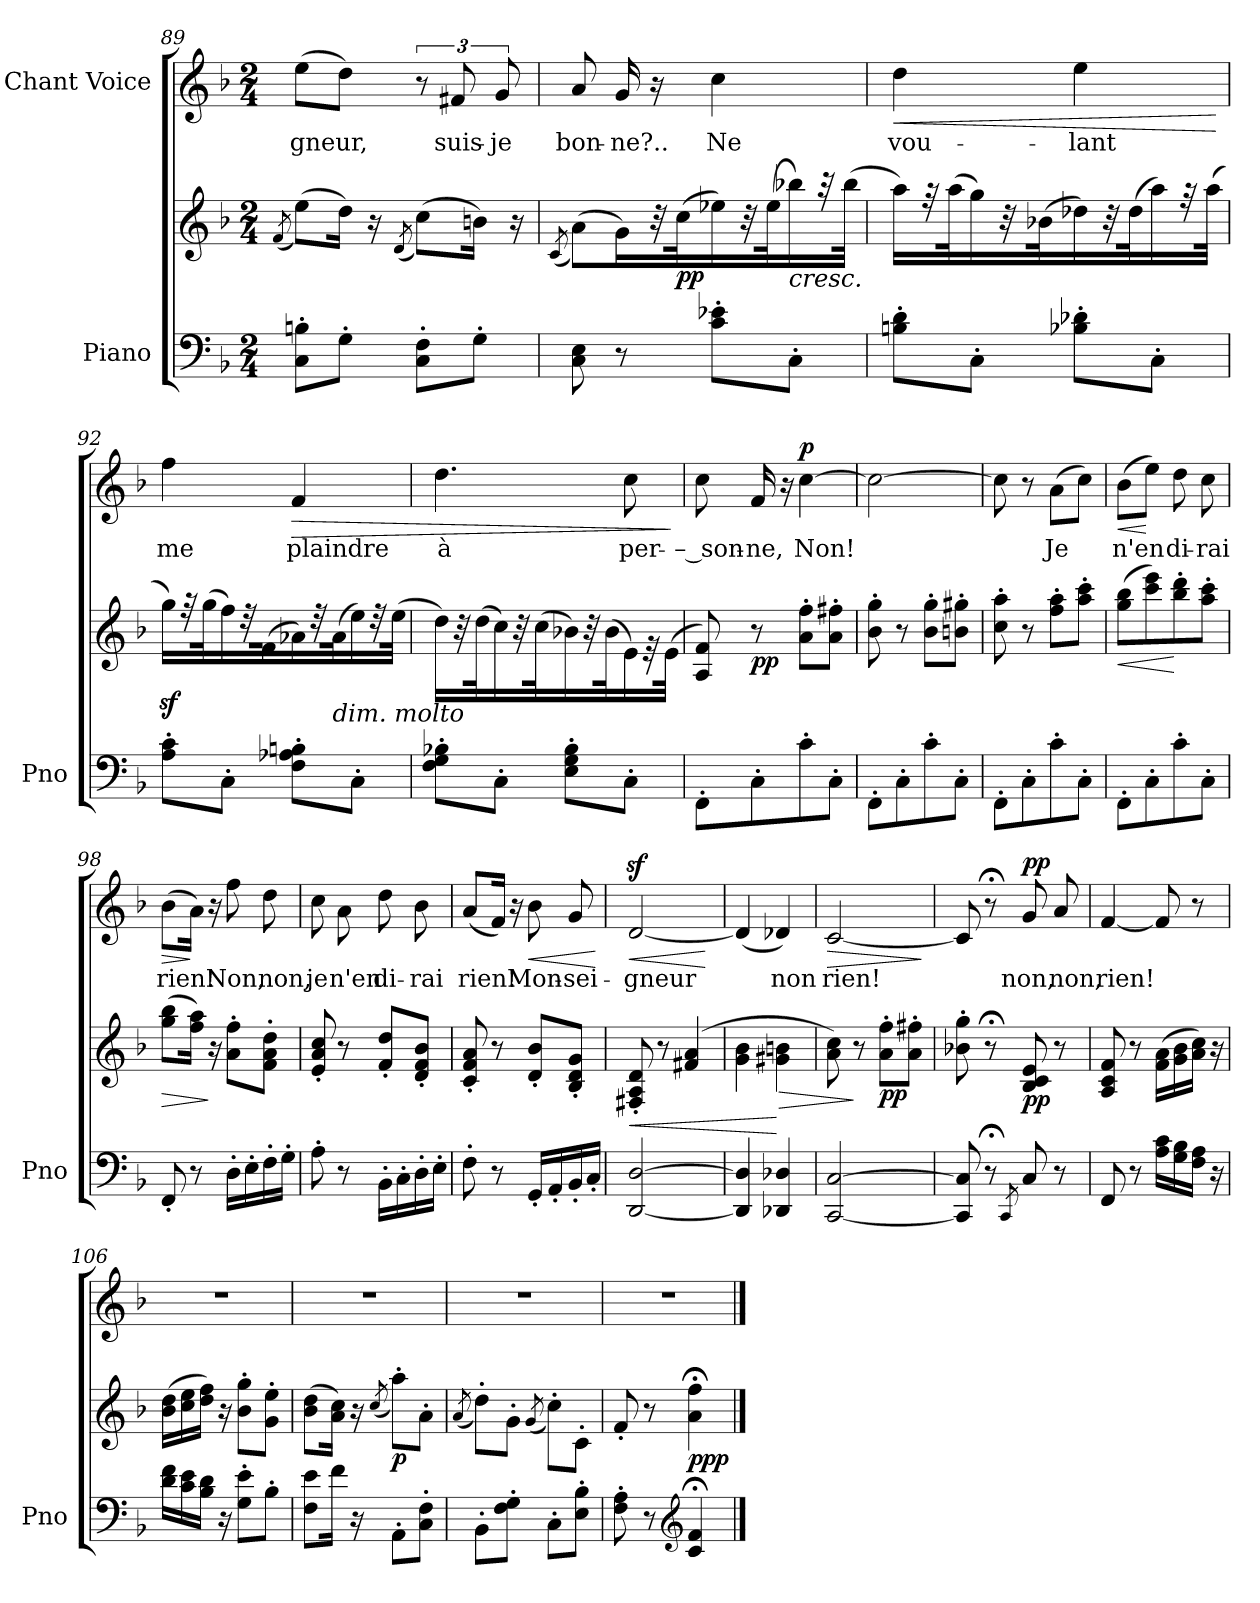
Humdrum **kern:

**kern	**kern	**dynam	**kern	**text	**dynam
*part2	*part2	*part2	*part1	*part1	*part1
*staff3	*staff2	*staff2/3	*staff1	*staff1	*staff1
*I"Piano	*	*	*I"Chant Voice	*	*
*I'Pno	*	*	*	*	*
*clefF4	*clefG2	*	*clefG2	*	*
*k[b-]	*k[b-]	*	*k[b-]	*	*
*M2/4	*M2/4	*	*M2/4	*	*
=89	=89	=89	=89	=89	=89
.	(8qf/	.	.	.	.
!	!	!	!	!LO:LY:b	!
8C\' 8Bn\'L	(8ee\L)	.	(8ee\L	-gneur,	.
8G'\J	16dd\Jk)	.	8dd\J)	.	.
.	16r	.	.	.	.
.	(8qd/	.	.	.	.
8C\' 8F\'L	(8cc\L)	.	12r	.	.
!	!	!	!	!LO:LY:b	!
.	.	.	12f#X/	suis-	.
8G'\J	16bn\Jk)	.	.	.	.
!	!	!	!	!LO:LY:b	!
.	.	.	12g/	-je	.
.	16r	.	.	.	.
!!LO:LB:g=z
=90	=90	=90	=90	=90	=90
.	(8qc/	.	.	.	.
!	!	!	!	!LO:LY:b	!
8C\ 8E\	(8a/L)	.	8a/	bon-	.
!	!	!	!	!LO:LY:b	!
8r	16g/Jk)	.	16g/	-ne?..	.
.	32r	.	16r	.	.
!	!	!LO:DY:b	!	!	!
.	(32cc\	pp	.	.	.
!	!	!	!	!LO:LY:b	!
8c\' 8e-X\'L	16ee-X\LL)	.	4cc\	Ne	.
.	32r	.	.	.	.
.	(32ee-\J	.	.	.	.
!	!LO:TX:b:i:t=cresc.	!	!	!	!
8C'\J	16bb-X\)	.	.	.	.
.	32r	.	.	.	.
.	(32bb-\JJJ	.	.	.	.
!!LO:PB:g=z
=91	=91	=91	=91	=91	=91
!	!	!	!	!LO:LY:b	!LO:HP:b
8Bn\' 8d\'L	16aa\LL)	.	4dd\	vou-	<
.	32r	.	.	.	.
.	(32aa\J	.	.	.	.
8C'\J	16gg\)	.	.	.	.
.	32r	.	.	.	.
.	(32b-X\JJJ	.	.	.	.
!	!	!	!	!LO:LY:b	!
8B-X\' 8d-X\'L	16dd-X\LL)	.	4ee\	-lant	.
.	32r	.	.	.	.
.	(32dd-\J	.	.	.	.
8C'\J	16aa\)	.	.	.	.
.	32r	.	.	.	.
.	(32aa\JJJ	.	.	.	.
.	.	.	.	.	[
=92	=92	=92	=92	=92	=92
!	!	!	!	!LO:LY:b	!
8A\' 8c\'L	16ggz<\LL)	.	4ff\	me	.
.	32r	.	.	.	.
.	(32gg\J	.	.	.	.
8C'\J	16ff\)	.	.	.	.
.	32r	.	.	.	.
.	(32f\JJJ	.	.	.	.
!	!	!	!	!LO:LY:b	!LO:HP:b
8F\' 8A-X\' 8Bn\'L	16a-X\LL)	.	4f/	plaindre	>
.	32r	.	.	.	.
!	!LO:TX:b:i:t=dim.  molto	!	!	!	!
.	(32a-\J	.	.	.	.
8C'\J	16ee\)	.	.	.	.
.	32r	.	.	.	.
.	(32ee\JJJ	.	.	.	.
!!LO:LB:g=z
=93	=93	=93	=93	=93	=93
!	!	!	!	!LO:LY:b	!
8F\' 8G\' 8B-X\'L	16dd\LL)	.	4.dd\	à	.
.	32r	.	.	.	.
.	(>32dd\J	.	.	.	.
8C'\J	16cc\)	.	.	.	.
.	32r	.	.	.	.
.	(32cc\JJJ	.	.	.	.
8E\' 8G\' 8B-\'L	16b-X\LL)	.	.	.	.
.	32r	.	.	.	.
.	(32b-\J	.	.	.	.
!	!	!	!	!LO:LY:b	!
8C'\J	16e\)	.	8cc\	per-	.
.	32r	.	.	.	.
.	(32e\JJJ	.	.	.	.
.	.	.	.	.	]
!!LO:LB:g=z
=94	=94	=94	=94	=94	=94
!	!	!	!	!LO:LY:b	!
8FF'\L	8A/ 8f/)	.	8cc\	-– son-	.
!	!	!LO:DY:b	!	!LO:LY:b	!
8C'\	8r	pp	16f/	-ne,	.
.	.	.	16r	.	.
!	!	!	!	!LO:LY:b	!LO:DY:a
8c'\	8a\' 8ff\'L	.	[4cc\	Non!	p
8C'\J	8a\' 8ff#X\'J	.	.	.	.
=95	=95	=95	=95	=95	=95
8FF'\L	8b-\' 8gg\'	.	2cc\_	.	.
8C'\	8r	.	.	.	.
8c'\	8b-\' 8gg\'L	.	.	.	.
8C'\J	8bn\' 8gg#X\'J	.	.	.	.
=96	=96	=96	=96	=96	=96
8FF'\L	8cc\' 8aa\'	.	8cc\]	.	.
8C'\	8r	.	8r	.	.
!	!	!	!	!LO:LY:b	!
8c'\	8ff\' 8aa\'L	.	(8a\L	Je	.
8C'\J	8aa\' 8ccc\'J	.	8cc\J)	.	.
=97	=97	=97	=97	=97	=97
!	!	!LO:HP:b	!	!LO:LY:b	!LO:HP:b
8FF'\L	(8gg\ 8bb-\L	<	(8b-\L	n'en	<
8C'\	8ccc\ 8eee\)	.	8ee\J)	.	[
!	!	!	!	!LO:LY:b	!
8c'\	8bb-\' 8ddd\'	[	8dd\	di-	.
!	!	!	!	!LO:LY:b	!
8C'\J	8aa\' 8ccc\'J	.	8cc\	-rai	.
=98	=98	=98	=98	=98	=98
!	!	!LO:HP:b	!	!LO:LY:b	!LO:HP:b
8FF'/	(8gg\ 8bb-\L	>	(8b-\L	rien!	>
8r	16ff\ 16aa\Jk)	.	16a\Jk)	.	]
.	16r	]	16r	.	.
!	!	!	!	!LO:LY:b	!
16D'\LL	8a\' 8ff\'L	.	8ff\	Non,	.
16E'\	.	.	.	.	.
!	!	!	!	!LO:LY:b	!
16F'\	8f\' 8a\' 8dd\'J	.	8dd\	non,	.
16G'\JJ	.	.	.	.	.
!!LO:LB:g=z
=99	=99	=99	=99	=99	=99
!	!	!	!	!LO:LY:b	!
8A'\	8e/' 8a/' 8cc/'	.	8cc\	je	.
!	!	!	!	!LO:LY:b	!
8r	8r	.	8a\	n'en	.
!	!	!	!	!LO:LY:b	!
16BB-'\LL	8f/' 8dd/'L	.	8dd\	di-	.
16C'\	.	.	.	.	.
!	!	!	!	!LO:LY:b	!
16D'\	8d/' 8f/' 8b-/'J	.	8b-\	-rai	.
16E'\JJ	.	.	.	.	.
=100	=100	=100	=100	=100	=100
!	!	!	!	!LO:LY:b	!
8F'\	8c/' 8f/' 8a/'	.	(8a/L	rien!	.
8r	8r	.	16f/Jk)	.	.
.	.	.	16r	.	.
!	!	!	!	!LO:LY:b	!LO:HP:b
16GG'/LL	8d/' 8b-/'L	.	8b-\	Mon-	<
16AA'/	.	.	.	.	.
!	!	!	!	!LO:LY:b	!
16BB-'/	8B-/' 8d/' 8g/'J	.	8g/	-sei-	.
16C'/JJ	.	.	.	.	.
.	.	.	.	.	[
=101	=101	=101	=101	=101	=101
!	!	!LO:HP:b	!	!LO:LY:b	!LO:HP:b
[2DD/ [2D/	8F#X/' 8A/' 8d/'	<	[2dz>/	-gneur	<
.	8r	.	.	.	.
.	(4f#X/ 4a/	.	.	.	.
.	.	.	.	.	[
=102	=102	=102	=102	=102	=102
4DD/] 4D/]	4g\ 4b-\	.	(4d/]	.	.
!	!	!LO:HP:n=1:b	!	!LO:LY:b	!
4DD-X/ 4D-X/	4g#X\ 4bn\	[ >	4d-X/)	non	.
=103	=103	=103	=103	=103	=103
!	!	!	!	!LO:LY:b	!LO:HP:b
[2CC/ [2C/	8a\ 8cc\)	.	[2c/	rien!	>
.	8r	]	.	.	.
!	!	!LO:DY:b	!	!	!
.	8a\' 8ff\'L	pp	.	.	.
.	8a\' 8ff#X\'J	.	.	.	.
.	.	.	.	.	]
=104	=104	=104	=104	=104	=104
8CC/] 8C/]	8b-X\' 8gg\'	.	8c/]	.	.
8r;<	8r;<	.	8r;<	.	.
8qCC/	.	.	.	.	.
!	!	!LO:DY:b	!	!LO:LY:b	!LO:DY:a
8C/	8B-/ 8c/ 8e/	pp	8g/	non,	pp
!	!	!	!	!LO:LY:b	!
8r	8r	.	8a/	non,	.
!!LO:PB:g=z
=105	=105	=105	=105	=105	=105
!	!	!	!	!LO:LY:b	!
8FF/	8A/ 8c/ 8f/	.	[4f/	rien!	.
8r	8r	.	.	.	.
16A\ 16c\LL	(16f\ 16a\LL	.	8f/]	.	.
16G\ 16B-\	16g\ 16b-\	.	.	.	.
16F\ 16A\JJ	16a\ 16cc\JJ)	.	8r	.	.
16r	16r	.	.	.	.
=106	=106	=106	=106	=106	=106
16d\ 16f\LL	(16b-\ 16dd\LL	.	2r	.	.
16c\ 16e\	16cc\ 16ee\	.	.	.	.
16B-\ 16d\JJ	16dd\ 16ff\JJ)	.	.	.	.
16r	16r	.	.	.	.
8G\' 8e\'L	8b-\' 8gg\'L	.	.	.	.
8B-'\J	8g\' 8ee\'J	.	.	.	.
=107	=107	=107	=107	=107	=107
8F\ 8e\L	(8b-\ 8dd\L	.	2r	.	.
16f\Jk	16a\ 16cc\Jk)	.	.	.	.
16r	16r	.	.	.	.
.	(8qcc/	.	.	.	.
!	!	!LO:DY:b	!	!	!
8AA'\L	8aa'\L)	p	.	.	.
8C\' 8F\'J	8a'\J	.	.	.	.
=108	=108	=108	=108	=108	=108
.	(8qa/	.	.	.	.
8BB-'\L	8dd'\L)	.	2r	.	.
8F\' 8G\'J	8g'\J	.	.	.	.
.	(8qg/	.	.	.	.
8C'\L	8cc'\L)	.	.	.	.
8E\' 8B-\'J	8c'\J	.	.	.	.
=109	=109	=109	=109	=109	=109
8F\' 8A\'	8f'/	.	2r	.	.
8r	8r	.	.	.	.
*clefG2	*	*	*	*	*
!	!	!LO:DY:b	!	!	!
4c/;< 4f/;<	4a\;< 4ff\;<	ppp	.	.	.
==	==	==	==	==	==
*-	*-	*-	*-	*-	*-
